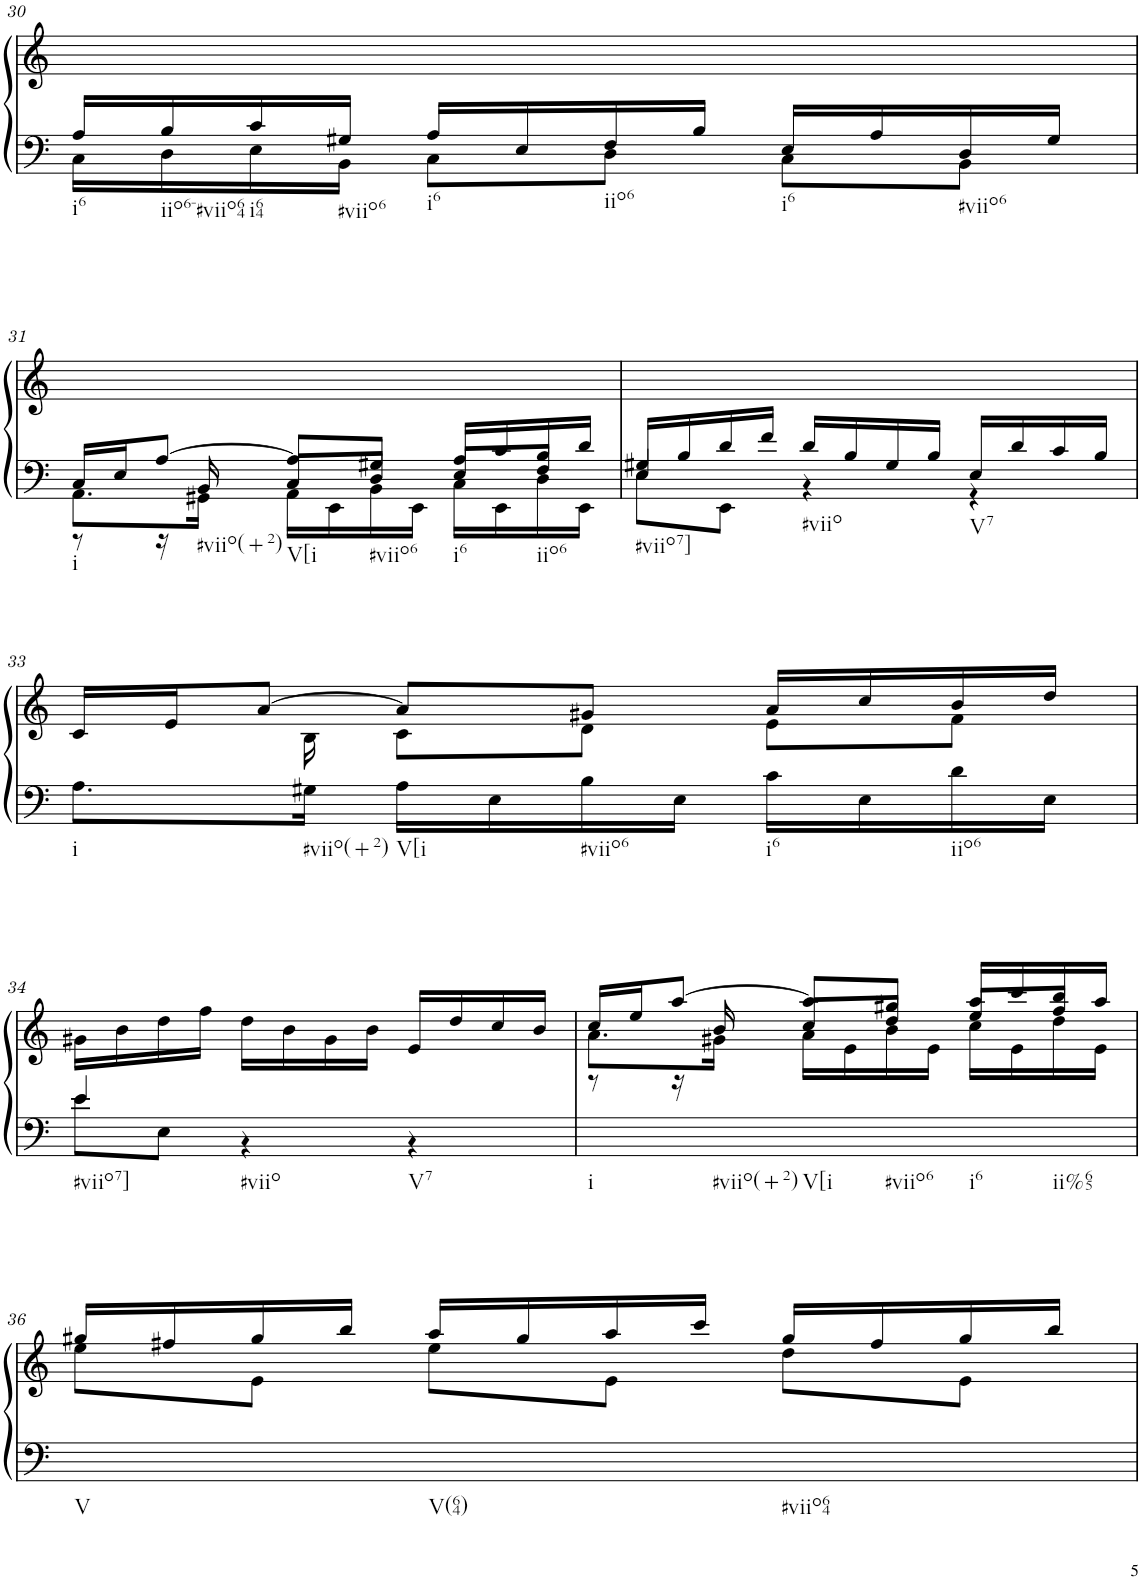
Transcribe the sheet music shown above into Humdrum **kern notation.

**kern	**kern
*part1	*part1
*staff2	*staff1
*I"Klavier linke Hand	*
!!LO:PB:g=z
*clefF4	*clefG2
*k[]	*k[]
*M3/4	*M3/4
=30	=30
*^	*
!LO:TX:b:t=i6	!	!
16A/LL	16C\LL	2.ryy
!LO:TX:b:t=iio6-#viio64	!	!
16B/	16D\	.
!LO:TX:b:t=i64	!	!
16c/	16E\	.
!LO:TX:b:t=#viio6	!	!
16G#X/JJ	16BB\JJ	.
!LO:TX:b:t=i6	!	!
16A/LL	8C\L	.
16E/	.	.
!LO:TX:b:t=iio6	!	!
16F/	8D\J	.
16B/JJ	.	.
!LO:TX:b:t=i6	!	!
16E/LL	8C\L	.
16A/	.	.
!LO:TX:b:t=#viio6	!	!
16D/	8BB\J	.
16G#/JJ	.	.
!!LO:LB:g=z
=31	=31	=31
*	*^	*
!LO:TX:b:t=i	!	!	!
16C/LL	8.AA\L	8r	2.ryy
16E/J	.	.	.
!LO:TX:b:t=#viio(+2)	!	!	!
[8A/J	.	16r	.
.	16GG#X\Jk	16BB/	.
!LO:TX:b:t=V[i	!	!	!
8A/L]	16AA\LL	8C/L	.
.	16EE\	.	.
!LO:TX:b:t=#viio6	!	!	!
8G#X/J	16BB\	8D/J	.
.	16EE\JJ	.	.
!LO:TX:b:t=i6	!	!	!
16A/LL	16C\LL	8E/L	.
16c/	16EE\	.	.
!LO:TX:b:t=iio6	!	!	!
16B/	16D\	8F/J	.
16d/JJ	16EE\JJ	.	.
=32	=32	=32	=32
!LO:TX:b:t=#viio7]	!	!	!
16G#X/LL	8E\L	4E/	2.ryy
16B/	.	.	.
16d/	8EE\J	.	.
16f/JJ	.	.	.
!LO:TX:b:t=#viio	!	!	!
16d/LL	4r	2ryy	.
16B/	.	.	.
16G#/	.	.	.
16B/JJ	.	.	.
!LO:TX:b:t=V7	!	!	!
16E/LL	4r	.	.
16d/	.	.	.
16c/	.	.	.
16B/JJ	.	.	.
*	*v	*v	*
!!LO:LB:g=z
=33	=33	=33
*	*	*^
!LO:TX:b:t=i	!	!	!
!LO:TX:b:t=#viio(+2)	!	!	!
!LO:TX:b:t=V[i	!	!	!
!LO:TX:b:t=#viio6	!	!	!
!LO:TX:b:t=i6	!	!	!
!LO:TX:b:t=iio6	!	!	!
2.ryy	8.A\L	16c/LL	8.ryy
.	.	16e/J	.
.	.	[8a/J	.
.	16G#X\Jk	.	16B\
.	16A\LL	8a/L]	8c\L
.	16E\	.	.
.	16B\	8g#X/J	8d\J
.	16E\JJ	.	.
.	16c\LL	16a/LL	8e\L
.	16E\	16cc/	.
.	16d\	16b/	8f\J
.	16E\JJ	16dd/JJ	.
*	*	*v	*v
!!LO:LB:g=z
=34	=34	=34
!LO:TX:b:t=#viio7]	!	!
4e/	8e\L	16g#X\LL
.	.	16b\
.	8E\J	16dd\
.	.	16ff\JJ
!LO:TX:b:t=#viio	!	!
!LO:TX:b:t=V7	!	!
2ryy	4r	16dd\LL
.	.	16b\
.	.	16g#\
.	.	16b\JJ
.	4r	16e/LL
.	.	16dd/
.	.	16cc/
.	.	16b/JJ
*v	*v	*
=35	=35
*	*^
*	*	*^
!LO:TX:b:t=i	!	!	!
!LO:TX:b:t=#viio(+2)	!	!	!
!LO:TX:b:t=V[i	!	!	!
!LO:TX:b:t=#viio6	!	!	!
!LO:TX:b:t=i6	!	!	!
!LO:TX:b:t=ii%65	!	!	!
2.ryy	16cc/LL	8.a\L	8r
.	16ee/J	.	.
.	[8aa/J	.	16r
.	.	16g#X\Jk	16b/
.	8aa/L]	16a\LL	8cc/L
.	.	16e\	.
.	8gg#X/J	16b\	8dd/J
.	.	16e\JJ	.
.	16aa/LL	16cc\LL	8ee/L
.	16ccc/	16e\	.
.	16bb/	16dd\	8ff/J
.	16aa/JJ	16e\JJ	.
*	*	*v	*v
!!LO:LB:g=z
=36	=36	=36
!LO:TX:b:t=V	!	!
!LO:TX:b:t=V(64)	!	!
!LO:TX:b:t=#viio64	!	!
2.ryy	16gg#X/LL	8ee\L
.	16ff#X/	.
.	16gg#/	8e\J
.	16bb/JJ	.
.	16aa/LL	8ee\L
.	16gg#/	.
.	16aa/	8e\J
.	16ccc/JJ	.
.	16gg#/LL	8dd\L
.	16ff#/	.
.	16gg#/	8e\J
.	16bb/JJ	.
*	*v	*v
=	=
*-	*-
